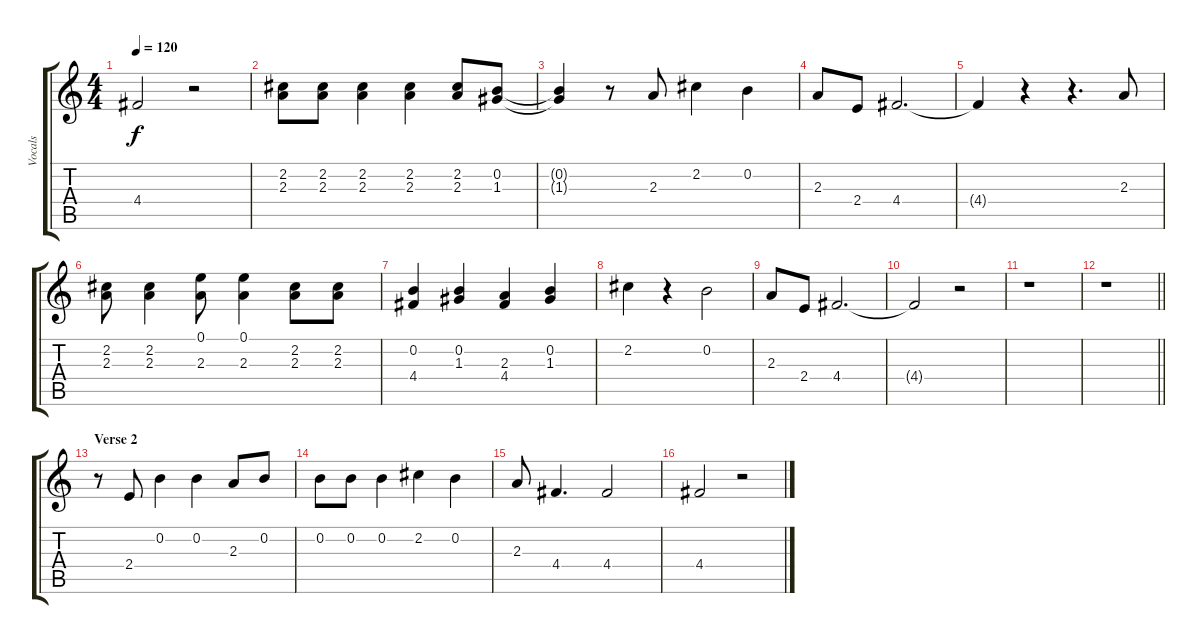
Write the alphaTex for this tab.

\track ("Vocals" "Vocals") {instrument lead3calliope}
\staff {score tabs}
\tuning (E5 B4 G4 D4 A3 E3) {hide}
\ts (4 4)
\tempo 120
\clef g2
\ks c
4.4{t}.2{dy f} r.2 |
(2.2 2.3).8 (2.2 2.3).8 (2.2 2.3).4 (2.2 2.3).4 (2.2 2.3).8 (0.2 1.3).8 |
(0.2{t} 1.3{t}).4 r.8 2.3.8 2.2.4 0.2.4 |
2.3.8 2.4.8 4.4.2{d} |
4.4{t}.4 r.4 r.4{d} 2.3.8 |
(2.2 2.3).8 (2.2 2.3).4 (0.1 2.3).8 (0.1 2.3).4 (2.2 2.3).8 (2.2 2.3).8 |
(0.2 4.4).4 (0.2 1.3).4 (2.3 4.4).4 (0.2 1.3).4 |
2.2.4 r.4 0.2.2 |
2.3.8 2.4.8 4.4.2{d} |
4.4{t}.2 r.2 |
r.1 |
\barLineRight lightlight
r.1 |
\section ("" "Verse 2")
r.8 2.4.8 0.2.4 0.2.4 2.3.8 0.2.8 |
0.2.8 0.2.8 0.2.4 2.2.4 0.2.4 |
2.3.8 4.4.4{d} 4.4.2 |
4.4.2 r.2
